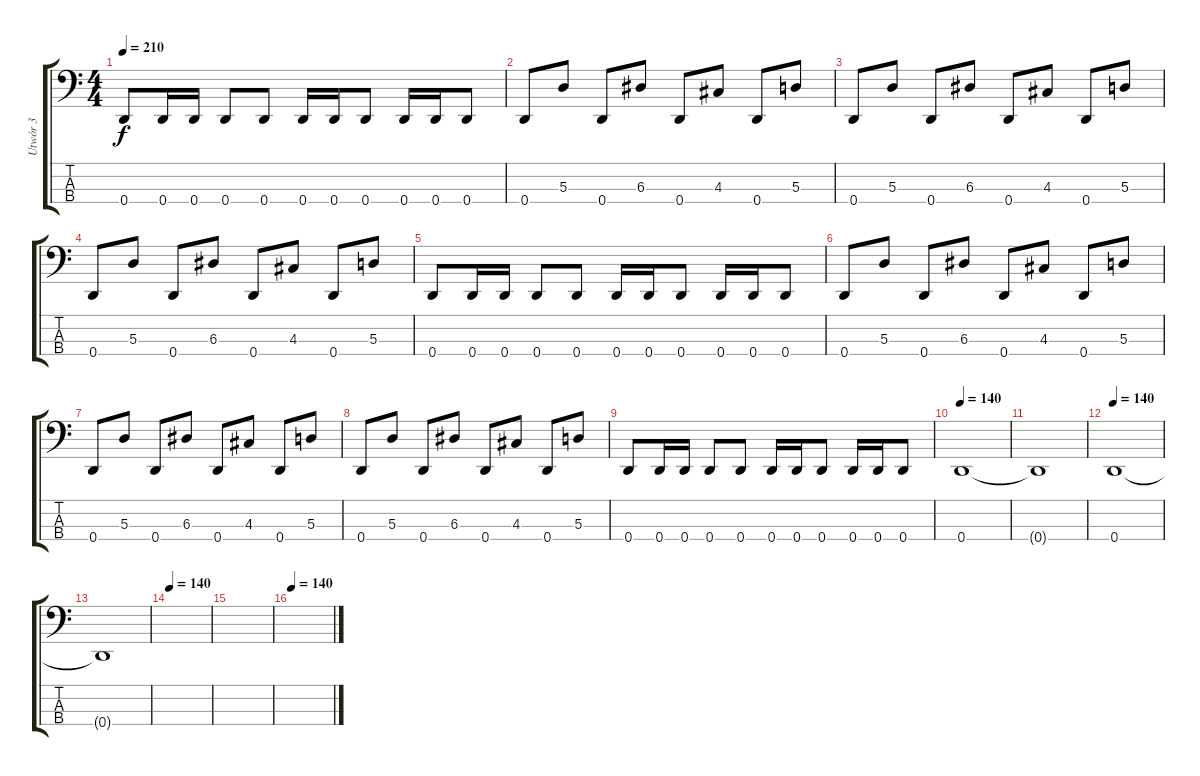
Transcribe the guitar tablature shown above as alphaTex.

\track ("Utwór 3" "Utwór 3") {instrument electricbasspick}
\staff {score tabs}
\tuning (G2 D2 A1 D1) {hide}
\ts (4 4)
\tempo 210
\clef f4
\ks c
0.4.8{dy f} 0.4.16 0.4.16 0.4.8 0.4.8 0.4.16 0.4.16 0.4.8 0.4.16 0.4.16 0.4.8 |
0.4.8 5.3.8 0.4.8 6.3.8 0.4.8 4.3.8 0.4.8 5.3.8 |
0.4.8 5.3.8 0.4.8 6.3.8 0.4.8 4.3.8 0.4.8 5.3.8 |
0.4.8 5.3.8 0.4.8 6.3.8 0.4.8 4.3.8 0.4.8 5.3.8 |
0.4.8 0.4.16 0.4.16 0.4.8 0.4.8 0.4.16 0.4.16 0.4.8 0.4.16 0.4.16 0.4.8 |
0.4.8 5.3.8 0.4.8 6.3.8 0.4.8 4.3.8 0.4.8 5.3.8 |
0.4.8 5.3.8 0.4.8 6.3.8 0.4.8 4.3.8 0.4.8 5.3.8 |
0.4.8 5.3.8 0.4.8 6.3.8 0.4.8 4.3.8 0.4.8 5.3.8 |
0.4.8 0.4.16 0.4.16 0.4.8 0.4.8 0.4.16 0.4.16 0.4.8 0.4.16 0.4.16 0.4.8 |
\tempo 140
0.4.1 |
0.4{t}.1 |
\tempo 140
0.4.1 |
0.4{t}.1 |
\tempo 140
|
|
\tempo 140
